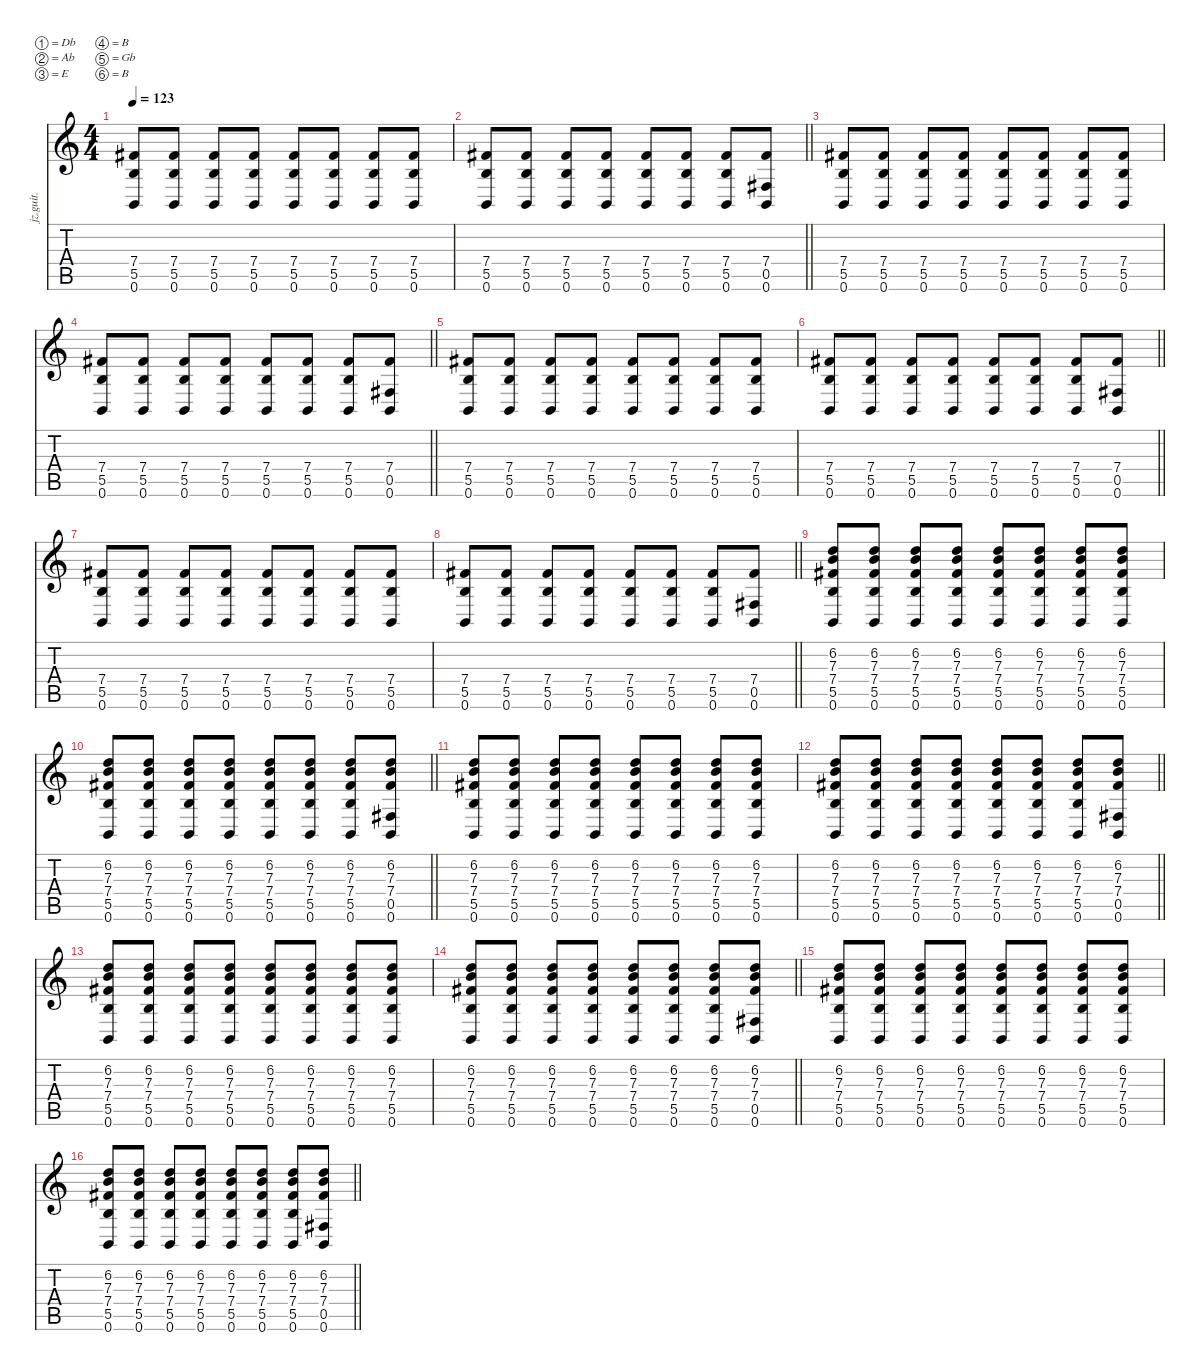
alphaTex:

\defaultSystemsLayout 4
\hideDynamics
\bracketExtendMode nobrackets
\otherSystemsTrackNameOrientation horizontal
\track ("Guitar 1" "jz.guit.") {instrument electricguitarjazz}
\staff {score tabs}
\tuning (Db4 Ab3 E3 B2 Gb2 B1)
\ts (4 4)
\section ("" "")
\tempo 123
\clef g2
\ks c
(7.4{acc #} 5.5 0.6).8{dy f instrument distortionguitar beam Up} (7.4{acc #} 5.5 0.6).8{beam Up} (7.4{acc #} 5.5 0.6).8{beam Up} (7.4{acc #} 5.5 0.6).8{beam Up} (7.4{acc #} 5.5 0.6).8{beam Up} (7.4{acc #} 5.5 0.6).8{beam Up} (7.4{acc #} 5.5 0.6).8{beam Up} (7.4{acc #} 5.5 0.6).8{beam Up} |
\barLineRight lightlight
(7.4{acc #} 5.5 0.6).8{beam Up} (7.4{acc #} 5.5 0.6).8{beam Up} (7.4{acc #} 5.5 0.6).8{beam Up} (7.4{acc #} 5.5 0.6).8{beam Up} (7.4{acc #} 5.5 0.6).8{beam Up} (7.4{acc #} 5.5 0.6).8{beam Up} (7.4{acc #} 5.5 0.6).8{beam Up} (7.4{acc #} 0.5{acc #} 0.6).8{beam Up} |
(7.4{acc #} 5.5 0.6).8{beam Up} (7.4{acc #} 5.5 0.6).8{beam Up} (7.4{acc #} 5.5 0.6).8{beam Up} (7.4{acc #} 5.5 0.6).8{beam Up} (7.4{acc #} 5.5 0.6).8{beam Up} (7.4{acc #} 5.5 0.6).8{beam Up} (7.4{acc #} 5.5 0.6).8{beam Up} (7.4{acc #} 5.5 0.6).8{beam Up} |
\barLineRight lightlight
(7.4{acc #} 5.5 0.6).8{beam Up} (7.4{acc #} 5.5 0.6).8{beam Up} (7.4{acc #} 5.5 0.6).8{beam Up} (7.4{acc #} 5.5 0.6).8{beam Up} (7.4{acc #} 5.5 0.6).8{beam Up} (7.4{acc #} 5.5 0.6).8{beam Up} (7.4{acc #} 5.5 0.6).8{beam Up} (7.4{acc #} 0.5{acc #} 0.6).8{beam Up} |
(7.4{acc #} 5.5 0.6).8{beam Up} (7.4{acc #} 5.5 0.6).8{beam Up} (7.4{acc #} 5.5 0.6).8{beam Up} (7.4{acc #} 5.5 0.6).8{beam Up} (7.4{acc #} 5.5 0.6).8{beam Up} (7.4{acc #} 5.5 0.6).8{beam Up} (7.4{acc #} 5.5 0.6).8{beam Up} (7.4{acc #} 5.5 0.6).8{beam Up} |
\barLineRight lightlight
(7.4{acc #} 5.5 0.6).8{beam Up} (7.4{acc #} 5.5 0.6).8{beam Up} (7.4{acc #} 5.5 0.6).8{beam Up} (7.4{acc #} 5.5 0.6).8{beam Up} (7.4{acc #} 5.5 0.6).8{beam Up} (7.4{acc #} 5.5 0.6).8{beam Up} (7.4{acc #} 5.5 0.6).8{beam Up} (7.4{acc #} 0.5{acc #} 0.6).8{beam Up} |
(7.4{acc #} 5.5 0.6).8{beam Up} (7.4{acc #} 5.5 0.6).8{beam Up} (7.4{acc #} 5.5 0.6).8{beam Up} (7.4{acc #} 5.5 0.6).8{beam Up} (7.4{acc #} 5.5 0.6).8{beam Up} (7.4{acc #} 5.5 0.6).8{beam Up} (7.4{acc #} 5.5 0.6).8{beam Up} (7.4{acc #} 5.5 0.6).8{beam Up} |
\barLineRight lightlight
(7.4{acc #} 5.5 0.6).8{beam Up} (7.4{acc #} 5.5 0.6).8{beam Up} (7.4{acc #} 5.5 0.6).8{beam Up} (7.4{acc #} 5.5 0.6).8{beam Up} (7.4{acc #} 5.5 0.6).8{beam Up} (7.4{acc #} 5.5 0.6).8{beam Up} (7.4{acc #} 5.5 0.6).8{beam Up} (7.4{acc #} 0.5{acc #} 0.6).8{beam Up} |
(6.2 7.3 7.4{acc #} 5.5 0.6).8{beam Up} (6.2 7.3 7.4{acc #} 5.5 0.6).8{beam Up} (6.2 7.3 7.4{acc #} 5.5 0.6).8{beam Up} (6.2 7.3 7.4{acc #} 5.5 0.6).8{beam Up} (6.2 7.3 7.4{acc #} 5.5 0.6).8{beam Up} (6.2 7.3 7.4{acc #} 5.5 0.6).8{beam Up} (6.2 7.3 7.4{acc #} 5.5 0.6).8{beam Up} (6.2 7.3 7.4{acc #} 5.5 0.6).8{beam Up} |
\barLineRight lightlight
(6.2 7.3 7.4{acc #} 5.5 0.6).8{beam Up} (6.2 7.3 7.4{acc #} 5.5 0.6).8{beam Up} (6.2 7.3 7.4{acc #} 5.5 0.6).8{beam Up} (6.2 7.3 7.4{acc #} 5.5 0.6).8{beam Up} (6.2 7.3 7.4{acc #} 5.5 0.6).8{beam Up} (6.2 7.3 7.4{acc #} 5.5 0.6).8{beam Up} (6.2 7.3 7.4{acc #} 5.5 0.6).8{beam Up} (6.2 7.3 7.4{acc #} 0.5{acc #} 0.6).8{beam Up} |
(6.2 7.3 7.4{acc #} 5.5 0.6).8{beam Up} (6.2 7.3 7.4{acc #} 5.5 0.6).8{beam Up} (6.2 7.3 7.4{acc #} 5.5 0.6).8{beam Up} (6.2 7.3 7.4{acc #} 5.5 0.6).8{beam Up} (6.2 7.3 7.4{acc #} 5.5 0.6).8{beam Up} (6.2 7.3 7.4{acc #} 5.5 0.6).8{beam Up} (6.2 7.3 7.4{acc #} 5.5 0.6).8{beam Up} (6.2 7.3 7.4{acc #} 5.5 0.6).8{beam Up} |
\barLineRight lightlight
(6.2 7.3 7.4{acc #} 5.5 0.6).8{beam Up} (6.2 7.3 7.4{acc #} 5.5 0.6).8{beam Up} (6.2 7.3 7.4{acc #} 5.5 0.6).8{beam Up} (6.2 7.3 7.4{acc #} 5.5 0.6).8{beam Up} (6.2 7.3 7.4{acc #} 5.5 0.6).8{beam Up} (6.2 7.3 7.4{acc #} 5.5 0.6).8{beam Up} (6.2 7.3 7.4{acc #} 5.5 0.6).8{beam Up} (6.2 7.3 7.4{acc #} 0.5{acc #} 0.6).8{beam Up} |
(6.2 7.3 7.4{acc #} 5.5 0.6).8{beam Up} (6.2 7.3 7.4{acc #} 5.5 0.6).8{beam Up} (6.2 7.3 7.4{acc #} 5.5 0.6).8{beam Up} (6.2 7.3 7.4{acc #} 5.5 0.6).8{beam Up} (6.2 7.3 7.4{acc #} 5.5 0.6).8{beam Up} (6.2 7.3 7.4{acc #} 5.5 0.6).8{beam Up} (6.2 7.3 7.4{acc #} 5.5 0.6).8{beam Up} (6.2 7.3 7.4{acc #} 5.5 0.6).8{beam Up} |
\barLineRight lightlight
(6.2 7.3 7.4{acc #} 5.5 0.6).8{beam Up} (6.2 7.3 7.4{acc #} 5.5 0.6).8{beam Up} (6.2 7.3 7.4{acc #} 5.5 0.6).8{beam Up} (6.2 7.3 7.4{acc #} 5.5 0.6).8{beam Up} (6.2 7.3 7.4{acc #} 5.5 0.6).8{beam Up} (6.2 7.3 7.4{acc #} 5.5 0.6).8{beam Up} (6.2 7.3 7.4{acc #} 5.5 0.6).8{beam Up} (6.2 7.3 7.4{acc #} 0.5{acc #} 0.6).8{beam Up} |
(6.2 7.3 7.4{acc #} 5.5 0.6).8{beam Up} (6.2 7.3 7.4{acc #} 5.5 0.6).8{beam Up} (6.2 7.3 7.4{acc #} 5.5 0.6).8{beam Up} (6.2 7.3 7.4{acc #} 5.5 0.6).8{beam Up} (6.2 7.3 7.4{acc #} 5.5 0.6).8{beam Up} (6.2 7.3 7.4{acc #} 5.5 0.6).8{beam Up} (6.2 7.3 7.4{acc #} 5.5 0.6).8{beam Up} (6.2 7.3 7.4{acc #} 5.5 0.6).8{beam Up} |
\barLineRight lightlight
(6.2 7.3 7.4{acc #} 5.5 0.6).8{beam Up} (6.2 7.3 7.4{acc #} 5.5 0.6).8{beam Up} (6.2 7.3 7.4{acc #} 5.5 0.6).8{beam Up} (6.2 7.3 7.4{acc #} 5.5 0.6).8{beam Up} (6.2 7.3 7.4{acc #} 5.5 0.6).8{beam Up} (6.2 7.3 7.4{acc #} 5.5 0.6).8{beam Up} (6.2 7.3 7.4{acc #} 5.5 0.6).8{beam Up} (6.2 7.3 7.4{acc #} 0.5{acc #} 0.6).8{beam Up}
